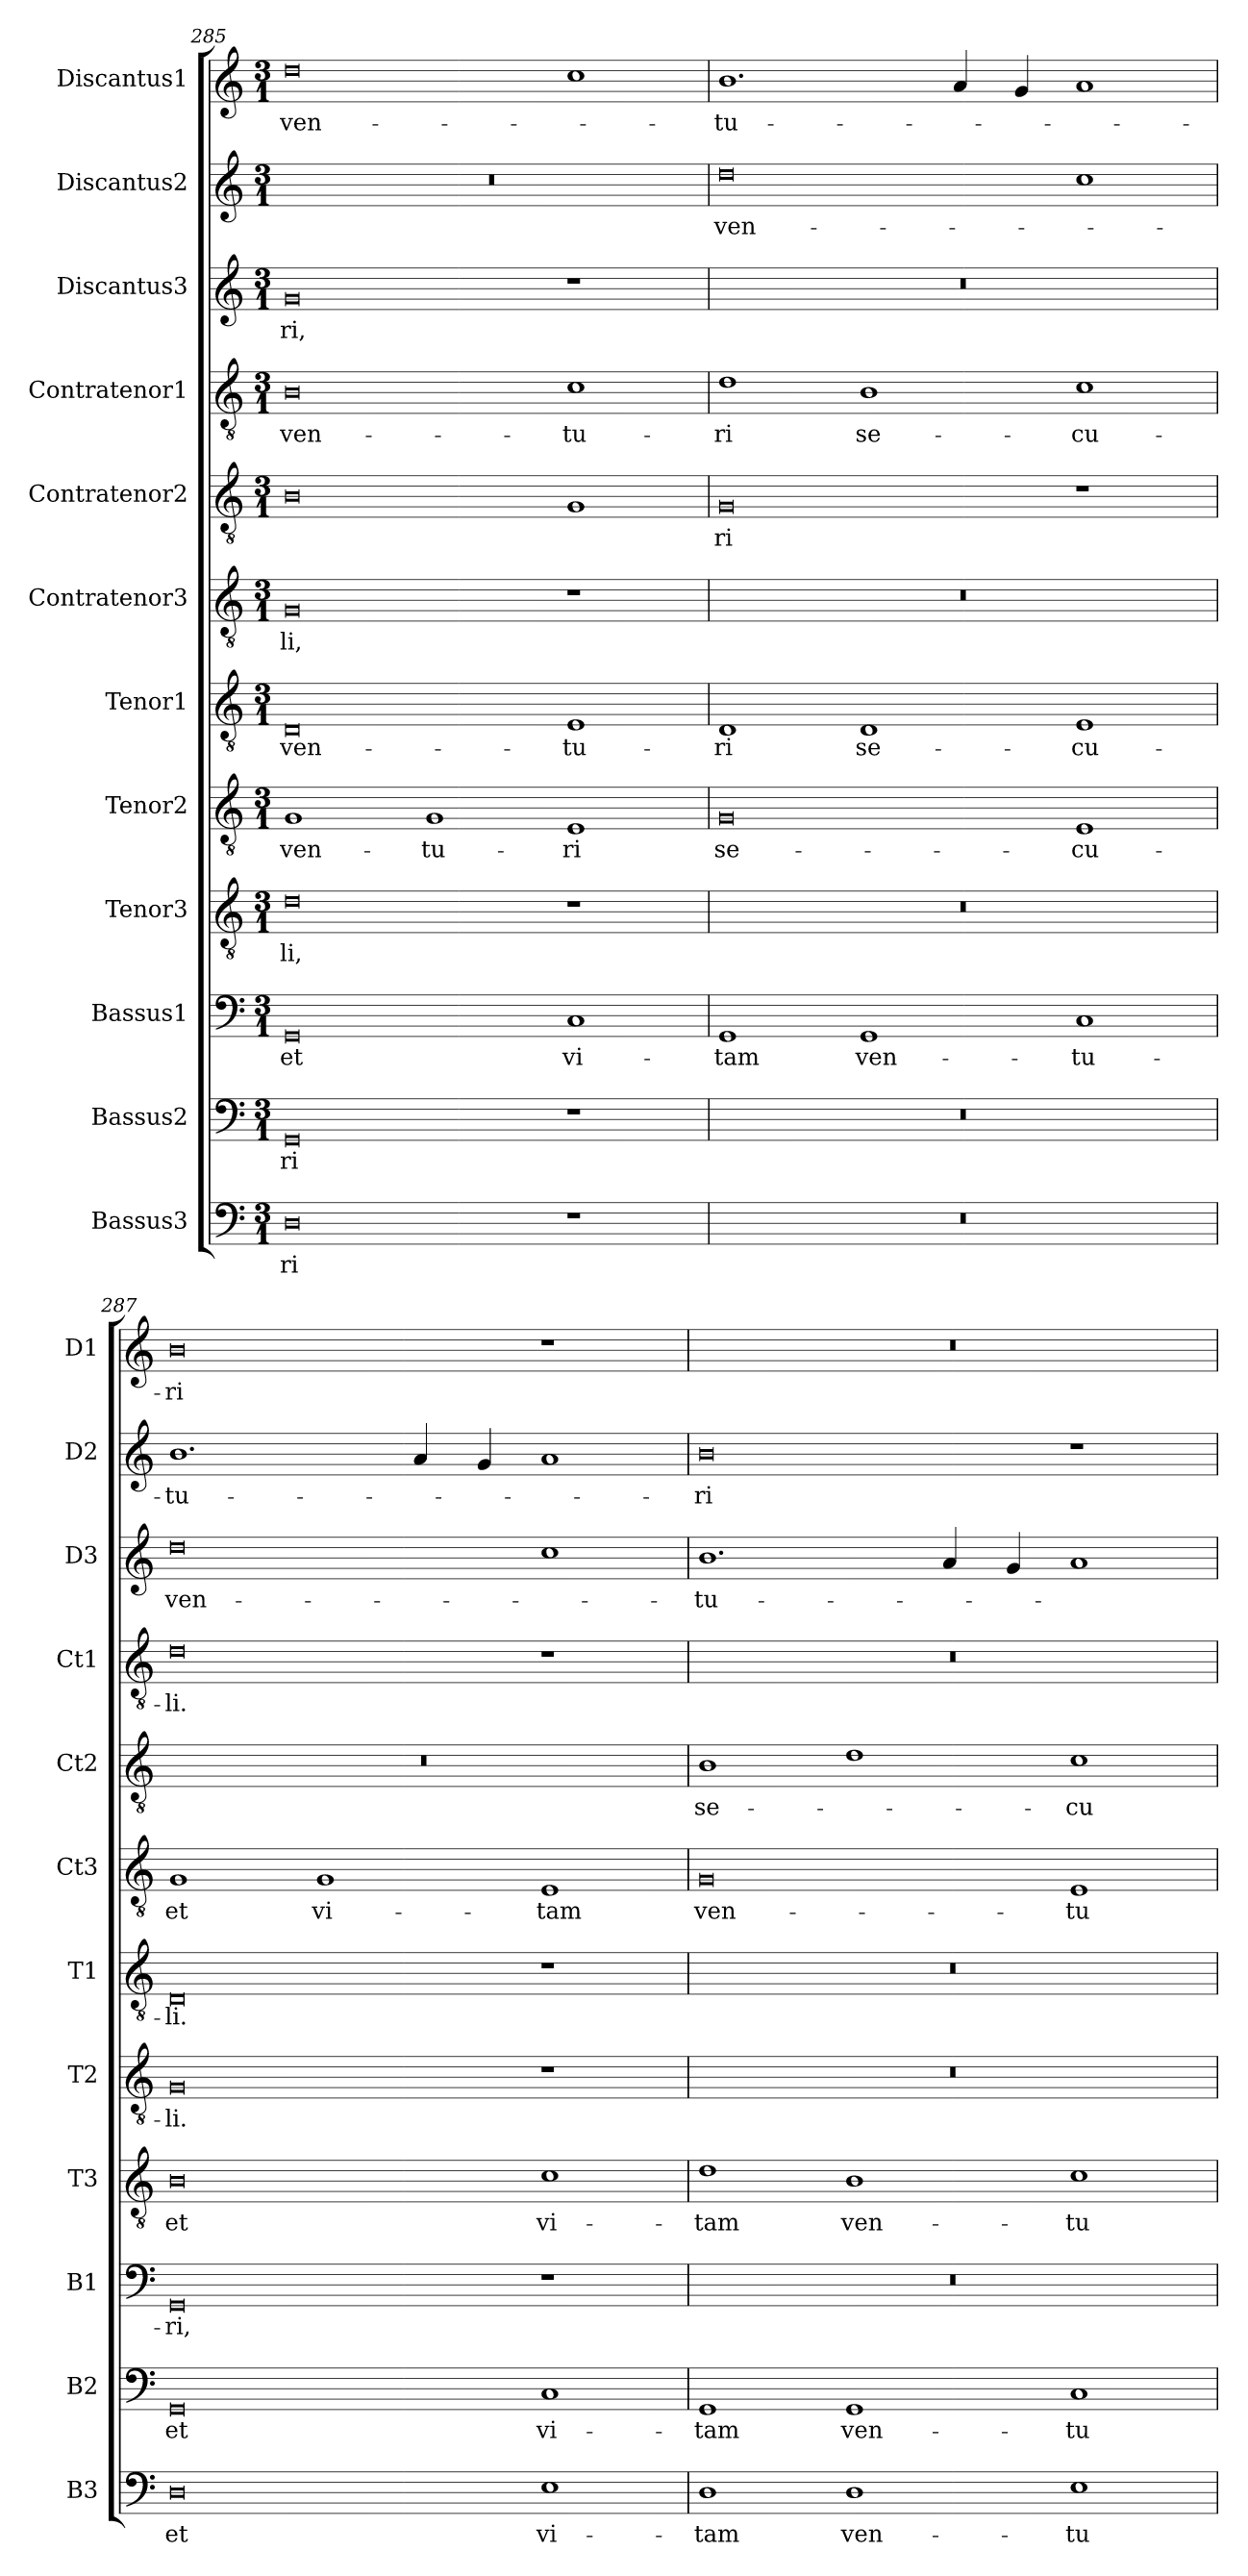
**kern	**text	**kern	**text	**kern	**text	**kern	**text	**kern	**text	**kern	**text	**kern	**text	**kern	**text	**kern	**text	**kern	**text	**kern	**text	**kern	**text
*part12	*part12	*part11	*part11	*part10	*part10	*part9	*part9	*part8	*part8	*part7	*part7	*part6	*part6	*part5	*part5	*part4	*part4	*part3	*part3	*part2	*part2	*part1	*part1
*staff12	*staff12	*staff11	*staff11	*staff10	*staff10	*staff9	*staff9	*staff8	*staff8	*staff7	*staff7	*staff6	*staff6	*staff5	*staff5	*staff4	*staff4	*staff3	*staff3	*staff2	*staff2	*staff1	*staff1
*I"Bassus3	*	*I"Bassus2	*	*I"Bassus1	*	*I"Tenor3	*	*I"Tenor2	*	*I"Tenor1	*	*I"Contratenor3	*	*I"Contratenor2	*	*I"Contratenor1	*	*I"Discantus3	*	*I"Discantus2	*	*I"Discantus1	*
*I'B3	*	*I'B2	*	*I'B1	*	*I'T3	*	*I'T2	*	*I'T1	*	*I'Ct3	*	*I'Ct2	*	*I'Ct1	*	*I'D3	*	*I'D2	*	*I'D1	*
*clefF4	*	*clefF4	*	*clefF4	*	*clefGv2	*	*clefGv2	*	*clefGv2	*	*clefGv2	*	*clefGv2	*	*clefGv2	*	*clefG2	*	*clefG2	*	*clefG2	*
*k[]	*	*k[]	*	*k[]	*	*k[]	*	*k[]	*	*k[]	*	*k[]	*	*k[]	*	*k[]	*	*k[]	*	*k[]	*	*k[]	*
*M3/1	*	*M3/1	*	*M3/1	*	*M3/1	*	*M3/1	*	*M3/1	*	*M3/1	*	*M3/1	*	*M3/1	*	*M3/1	*	*M3/1	*	*M3/1	*
=285	=285	=285	=285	=285	=285	=285	=285	=285	=285	=285	=285	=285	=285	=285	=285	=285	=285	=285	=285	=285	=285	=285	=285
0D	-ri	0GG	-ri	0GG	et	0d	-li,	1G	ven-	0D	ven-	0G	-li,	0B	.	0B	ven-	0g	-ri,	0.r	.	0dd	ven-
.	.	.	.	.	.	.	.	1G	-tu-	.	.	.	.	.	.	.	.	.	.	.	.	.	.
1r	.	1r	.	1C	vi-	1r	.	1E	-ri	1E	-tu-	1r	.	1G	.	1c	-tu-	1r	.	.	.	1cc	.
=286	=286	=286	=286	=286	=286	=286	=286	=286	=286	=286	=286	=286	=286	=286	=286	=286	=286	=286	=286	=286	=286	=286	=286
0.r	.	0.r	.	1GG	-tam	0.r	.	0G	se-	1D	-ri	0.r	.	0G	-ri	1d	-ri	0.r	.	0dd	ven-	1.b	-tu-
.	.	.	.	1GG	ven-	.	.	.	.	1D	se-	.	.	.	.	1B	se-	.	.	.	.	.	.
.	.	.	.	.	.	.	.	.	.	.	.	.	.	.	.	.	.	.	.	.	.	4a	.
.	.	.	.	.	.	.	.	.	.	.	.	.	.	.	.	.	.	.	.	.	.	4g	.
.	.	.	.	1C	-tu-	.	.	1E	-cu-	1E	-cu-	.	.	1r	.	1c	-cu-	.	.	1cc	.	1a	.
=287	=287	=287	=287	=287	=287	=287	=287	=287	=287	=287	=287	=287	=287	=287	=287	=287	=287	=287	=287	=287	=287	=287	=287
0D	et	0GG	et	0GG	-ri,	0B	et	0G	-li.	0D	-li.	1G	et	0.r	.	0d	-li.	0dd	ven-	1.b	-tu-	0b	-ri
.	.	.	.	.	.	.	.	.	.	.	.	1G	vi-	.	.	.	.	.	.	.	.	.	.
.	.	.	.	.	.	.	.	.	.	.	.	.	.	.	.	.	.	.	.	4a	.	.	.
.	.	.	.	.	.	.	.	.	.	.	.	.	.	.	.	.	.	.	.	4g	.	.	.
1E	vi-	1C	vi-	1r	.	1c	vi-	1r	.	1r	.	1E	-tam	.	.	1r	.	1cc	.	1a	.	1r	.
=288	=288	=288	=288	=288	=288	=288	=288	=288	=288	=288	=288	=288	=288	=288	=288	=288	=288	=288	=288	=288	=288	=288	=288
1D	-tam	1GG	-tam	0.r	.	1d	-tam	0.r	.	0.r	.	0G	ven-	1B	se-	0.r	.	1.b	-tu-	0b	-ri	0.r	.
1D	ven-	1GG	ven-	.	.	1B	ven-	.	.	.	.	.	.	1d	.	.	.	.	.	.	.	.	.
.	.	.	.	.	.	.	.	.	.	.	.	.	.	.	.	.	.	4a	.	.	.	.	.
.	.	.	.	.	.	.	.	.	.	.	.	.	.	.	.	.	.	4g	.	.	.	.	.
1E	-tu-	1C	-tu-	.	.	1c	-tu-	.	.	.	.	1E	-tu-	1c	-cu-	.	.	1a	.	1r	.	.	.
=	=	=	=	=	=	=	=	=	=	=	=	=	=	=	=	=	=	=	=	=	=	=	=
*-	*-	*-	*-	*-	*-	*-	*-	*-	*-	*-	*-	*-	*-	*-	*-	*-	*-	*-	*-	*-	*-	*-	*-
